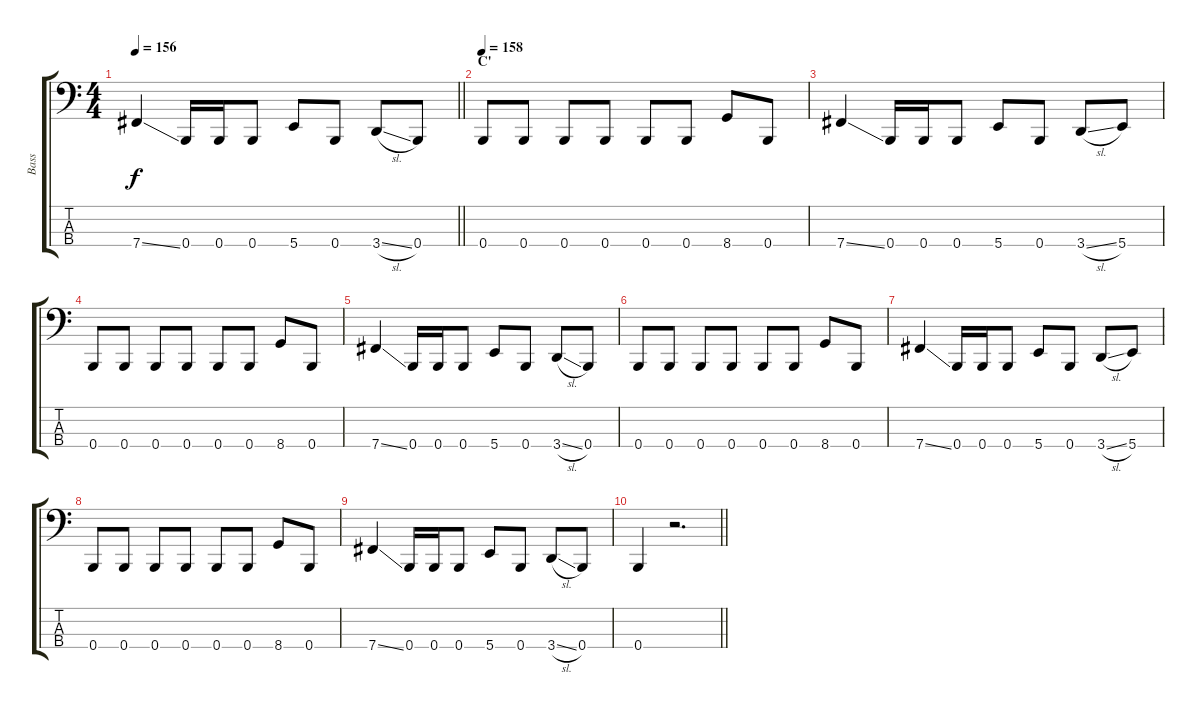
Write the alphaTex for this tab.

\track ("Bass" "Bass") {instrument electricbasspick}
\staff {score tabs}
\tuning (D2 A1 E1 B0) {hide}
\ts (4 4)
\tempo 156
\clef f4
\barLineRight lightlight
\ks c
7.4{ss}.4{dy f} 0.4.16 0.4.16 0.4.8 5.4.8 0.4.8 3.4{sl}.8 0.4.8 |
\section ("" "C'")
\tempo 158
0.4.8 0.4.8 0.4.8 0.4.8 0.4.8 0.4.8 8.4.8 0.4.8 |
7.4{ss}.4 0.4.16 0.4.16 0.4.8 5.4.8 0.4.8 3.4{sl}.8 5.4.8 |
0.4.8 0.4.8 0.4.8 0.4.8 0.4.8 0.4.8 8.4.8 0.4.8 |
7.4{ss}.4 0.4.16 0.4.16 0.4.8 5.4.8 0.4.8 3.4{sl}.8 0.4.8 |
0.4.8 0.4.8 0.4.8 0.4.8 0.4.8 0.4.8 8.4.8 0.4.8 |
7.4{ss}.4 0.4.16 0.4.16 0.4.8 5.4.8 0.4.8 3.4{sl}.8 5.4.8 |
0.4.8 0.4.8 0.4.8 0.4.8 0.4.8 0.4.8 8.4.8 0.4.8 |
7.4{ss}.4 0.4.16 0.4.16 0.4.8 5.4.8 0.4.8 3.4{sl}.8 0.4.8 |
\barLineRight lightlight
0.4.4 r.2{d}
